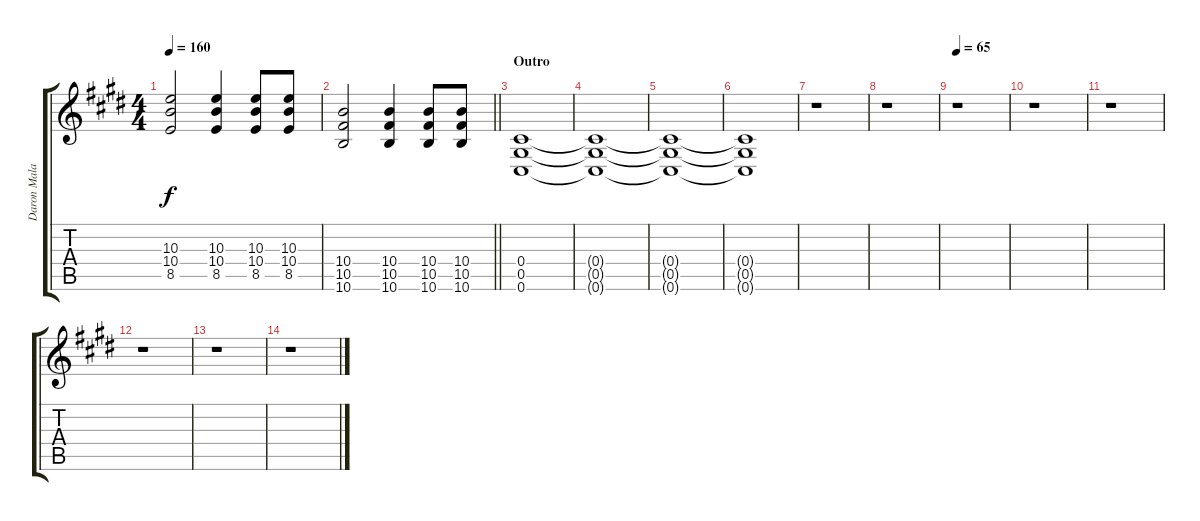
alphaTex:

\track ("Daron Malakian [Lead Guitar]" "Daron Mala") {instrument distortionguitar}
\staff {score tabs}
\tuning (Eb4 Bb3 Gb3 Db3 Ab2 Db2) {hide}
\ts (4 4)
\tempo 160
\clef g2
\ks c#minor
(10.3 10.4 8.5).2{dy f} (10.3 10.4 8.5).4 (10.3 10.4 8.5).8 (10.3 10.4 8.5).8 |
\barLineRight lightlight
(10.4 10.5 10.6).2 (10.4 10.5 10.6).4 (10.4 10.5 10.6).8 (10.4 10.5 10.6).8 |
\section ("" "Outro")
(0.4 0.5 0.6).1 |
(0.4{t} 0.5{t} 0.6{t}).1{volume 0} |
(0.4{t} 0.5{t} 0.6{t}).1 |
(0.4{t} 0.5{t} 0.6{t}).1 |
r.1 |
r.1 |
\tempo 65
r.1 |
r.1 |
r.1 |
r.1 |
r.1 |
r.1
